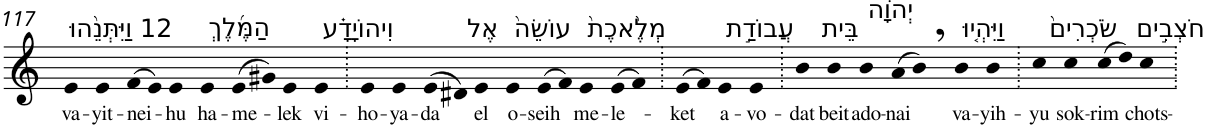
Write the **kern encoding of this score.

**kern	**text
*part1	*part1
*staff1	*staff1
*I"Piano	*
*I'Pno	*
!!LO:PB:g=z
*clefG2	*
*k[]	*
=117	=117
!LO:TX:a:t=12 וַיִּתְּנֵ֨הוּ	!
!	!LO:LY:b
4e	va-
!	!LO:LY:b
4e	-yit-
!	!LO:LY:b
(>8f	-nei-
8e)	.
!	!LO:LY:b
4e	-hu
!LO:TX:a:t=הַמֶּ֜לֶךְ	!
!	!LO:LY:b
4e	ha-
!	!LO:LY:b
(>8e	-me-
8g#X)	.
!	!LO:LY:b
4e	-lek
!LO:TX:a:t=וִיהוֹיָדָ֗ע	!
!	!LO:LY:b
4e	vi-
=118.	=118.
!	!LO:LY:b
4e	-ho-
!	!LO:LY:b
4e	-ya-
!	!LO:LY:b
(>8e	-da
8d#X)	.
!LO:TX:a:t=אֶל	!
!	!LO:LY:b
4e	el
!LO:TX:a:t=עוֹשֵׂה֙	!
!	!LO:LY:b
4e	o-
!	!LO:LY:b
(>8e	-seih
8f)	.
!LO:TX:a:t=מְלֶ֙אכֶת֙	!
!	!LO:LY:b
4e	me-
!	!LO:LY:b
(>8e	-le-
8f)	.
=119.	=119.
!	!LO:LY:b
(>8e	-ket
8f)	.
!LO:TX:a:t=עֲבוֹדַ֣ת	!
!	!LO:LY:b
4e	a-
!	!LO:LY:b
4e	-vo-
=120.	=120.
!	!LO:LY:b
4b	-dat
!LO:TX:a:t=בֵּית	!
!	!LO:LY:b
4b	beit
!LO:TX:a:t=יְהוָ֔ה	!
!	!LO:LY:b
4b	ado-
!	!LO:LY:b
(>8a	-nai
8b,)	.
!LO:TX:a:t=וַיִּהְי֤וּ	!
!	!LO:LY:b
4b	va-
!	!LO:LY:b
4b	-yih-
=121.	=121.
!	!LO:LY:b
4cc	-yu
!LO:TX:a:t=שֹׂכְרִים֙	!
!	!LO:LY:b
4cc	sok-
!	!LO:LY:b
(>8cc	-rim
8dd)	.
!LO:TX:a:t=חֹצְבִ֣ים	!
!	!LO:LY:b
4cc	chots-
=.	=.
*-	*-
